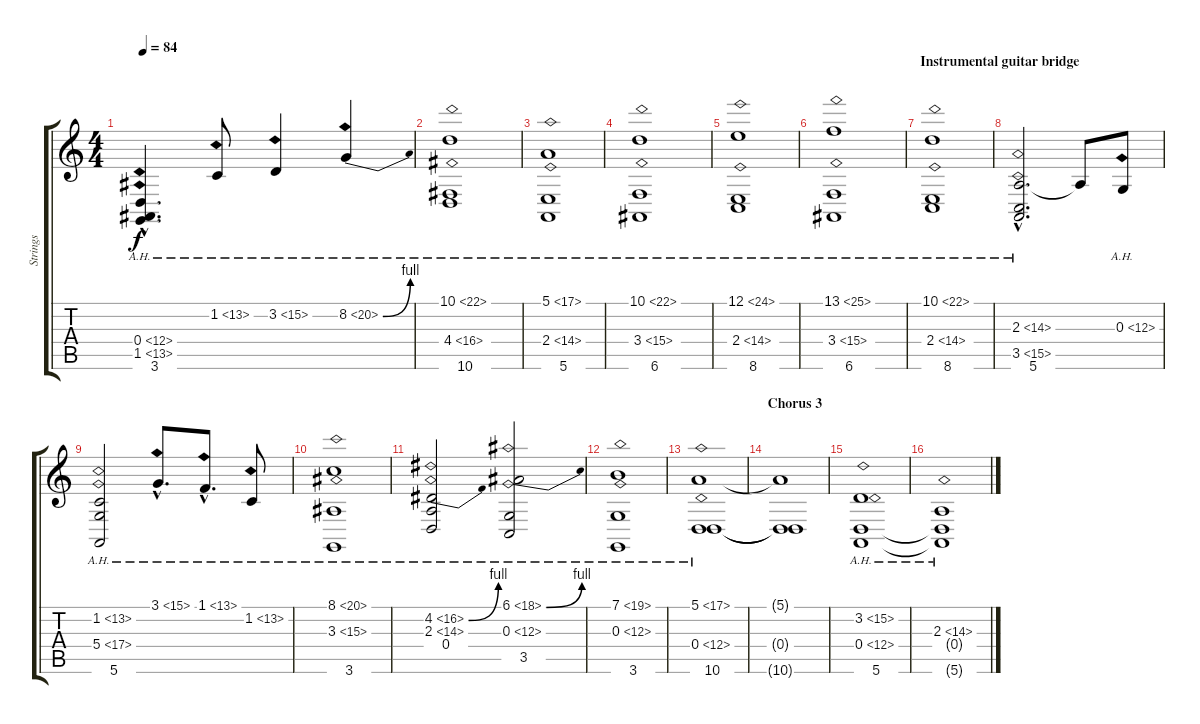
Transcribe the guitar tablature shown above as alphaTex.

\track ("Strings" "Strings") {instrument stringensemble1}
\staff {score tabs}
\tuning (E4 B3 G3 D3 A2 E2) {hide}
\ts (4 4)
\tempo 84
\clef g2
\ks c
(0.4{ah 12 hac} 1.5{ah 12} 3.6).4{d dy f} 1.2{ah 12}.8 3.2{ah 12}.4 8.2{be (bend 0 0 60 4) ah 12}.4 |
(10.1{ah 12} 4.4{ah 12} 10.6).1 |
(5.1{ah 12} 2.4{ah 12} 5.6).1 |
(10.1{ah 12} 3.4{ah 12} 6.6).1 |
(12.1{ah 12} 2.4{ah 12} 8.6).1 |
(13.1{ah 12} 3.4{ah 12} 6.6).1 |
\section ("" "Instrumental guitar bridge")
(10.1{ah 12} 2.4{ah 12} 8.6).1{volume 5} |
(2.3{ah 12 hac} 3.5{ah 12 hac} 5.6).2{d} 2.3{t}.8 0.3{ah 12}.8 |
(1.2{ah 12} 5.4{ah 12} 5.6).2 3.1{ah 12 hac}.8{d} 1.1{ah 12 hac}.8{d} 1.2{ah 12}.8 |
(8.1{ah 12} 3.3{ah 12} 3.6).1 |
(4.2{be (bend 0 0 60 4) ah 12} 2.3{ah 12} 0.4).2 (6.1{be (bend 0 0 60 4) ah 12} 0.3{ah 12} 3.5).2 |
(7.1{ah 12} 0.3{ah 12} 3.6).1 |
(5.1{ah 12} 0.4{ah 12} 10.6).1 |
\section ("" "Chorus 3")
(5.1{t} 0.4{t} 10.6{t}).1 |
(3.2{ah 12} 0.4{ah 12} 5.6).1 |
(2.3{ah 12} 0.4{t} 5.6{t}).1
